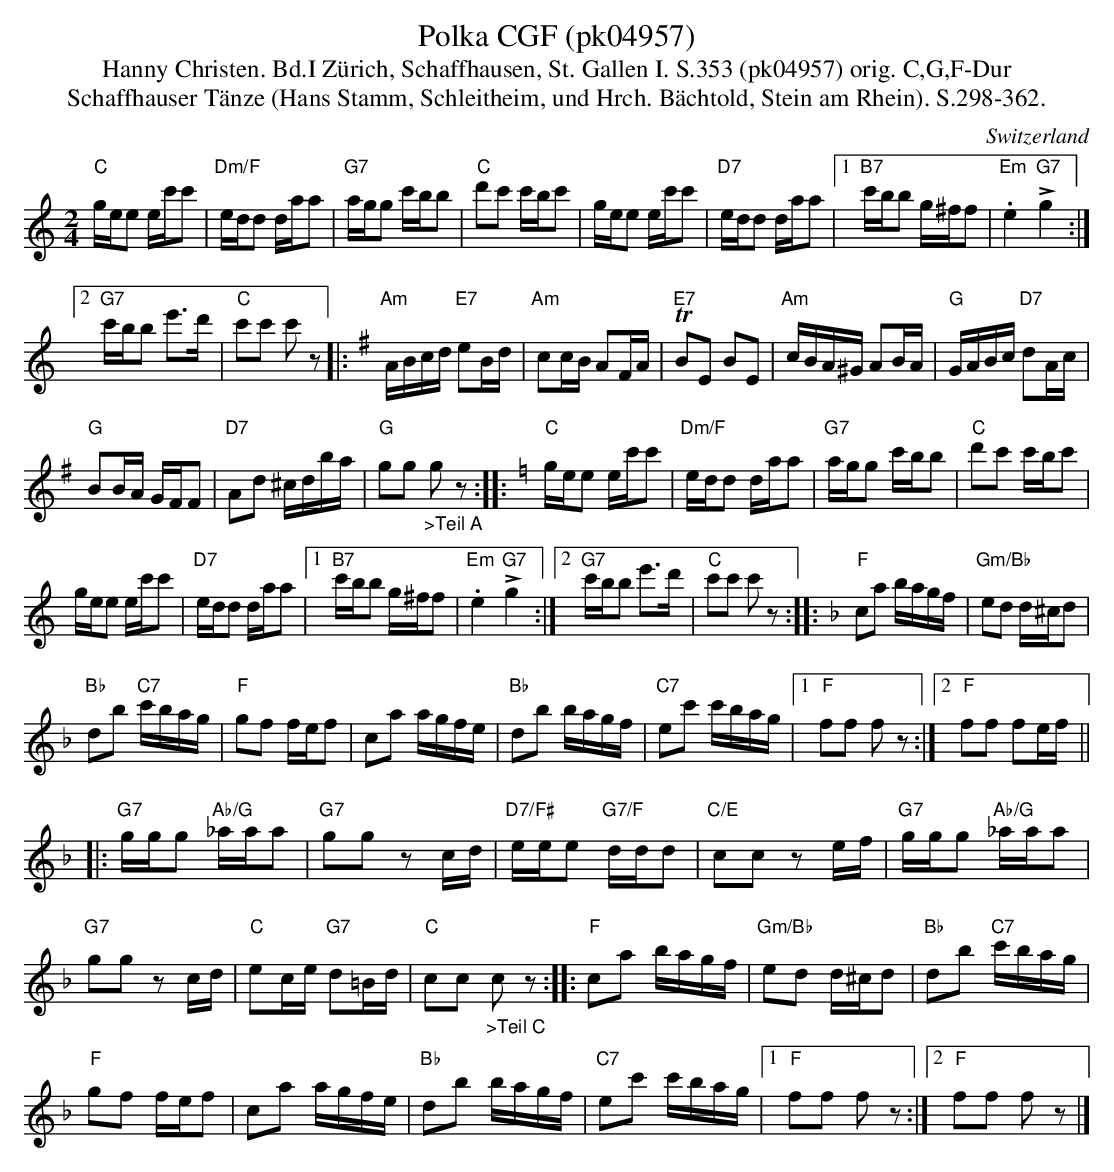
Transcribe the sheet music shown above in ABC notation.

X:1
T: Polka CGF (pk04957)
T:Hanny Christen. Bd.I Zürich, Schaffhausen, St. Gallen I. S.353 (pk04957) orig. C,G,F-Dur
T: Schaffhauser T\"anze (Hans Stamm, Schleitheim, und Hrch. B\"achtold, Stein am Rhein). S.298-362.
M:2/4
L:1/16
O:Switzerland
K:C major
 "C"gee2 ec'c'2 | "Dm/F"edd2 daa2 | "G7"agg2 c'bb2 | "C"d'2c'2 c'bc'2 | gee2 ec'c'2 | "D7"edd2 daa2 |1 \
"B7"c'bb2 g^ff2 | "Em".e4 "G7"!>!g4 :|2
   "G7"c'bb2 e'2>d'2 | "C"c'2c'2 c'2z2 |: [K:G]  "Am"ABcd "E7"e2Bd | "Am"c2cB A2FA | "E7"TB2E2 B2E2 | "Am"cBA^G A2BA |  \
"G"GABc "D7"d2Ac |
 "G"B2BA GFF2 | "D7"A2d2 ^cdba | "G"g2g2 "_>Teil A"g2z2 :| \
|: [K:C]  "C"gee2 ec'c'2 | "Dm/F"edd2 daa2 | "G7"agg2 c'bb2 | "C"d'2c'2 c'bc'2 |
 gee2 ec'c'2 | "D7"edd2 daa2 |1  \
"B7"c'bb2 g^ff2 | "Em".e4 "G7"!>!g4 :|2   "G7"c'bb2 e'2>d'2 | "C"c'2c'2 c'2z2 :| \
|:  [K:F] "F"c2a2 bagf | "Gm/Bb"e2d2 d^cd2 |
"Bb"d2b2 "C7"c'bag | "F"g2f2 fef2 | c2a2 agfe | "Bb"d2b2 bagf | "C7"e2c'2 c'bag |1 "F"f2f2 f2z2 :|2 "F"f2f2 f2ef ||
|: "G7"ggg2 "Ab/G"_aaa2 | "G7"g2g2 z2cd | "D7/F#"eee2 "G7/F"ddd2 | "C/E"c2c2 z2ef |  "G7"ggg2 "Ab/G"_aaa2 |
 "G7"g2g2 z2cd | "C"e2ce "G7"d2=Bd | "C"c2c2 "_>Teil C"c2z2 :|  \
|:  [K:F] "F"c2a2 bagf | "Gm/Bb"e2d2 d^cd2 |  \
"Bb"d2b2 "C7"c'bag |
 "F"g2f2 fef2 | c2a2 agfe | "Bb"d2b2 bagf | "C7"e2c'2 c'bag |1 "F"f2f2 f2z2 :|2 "F"f2f2 f2z2 |]
